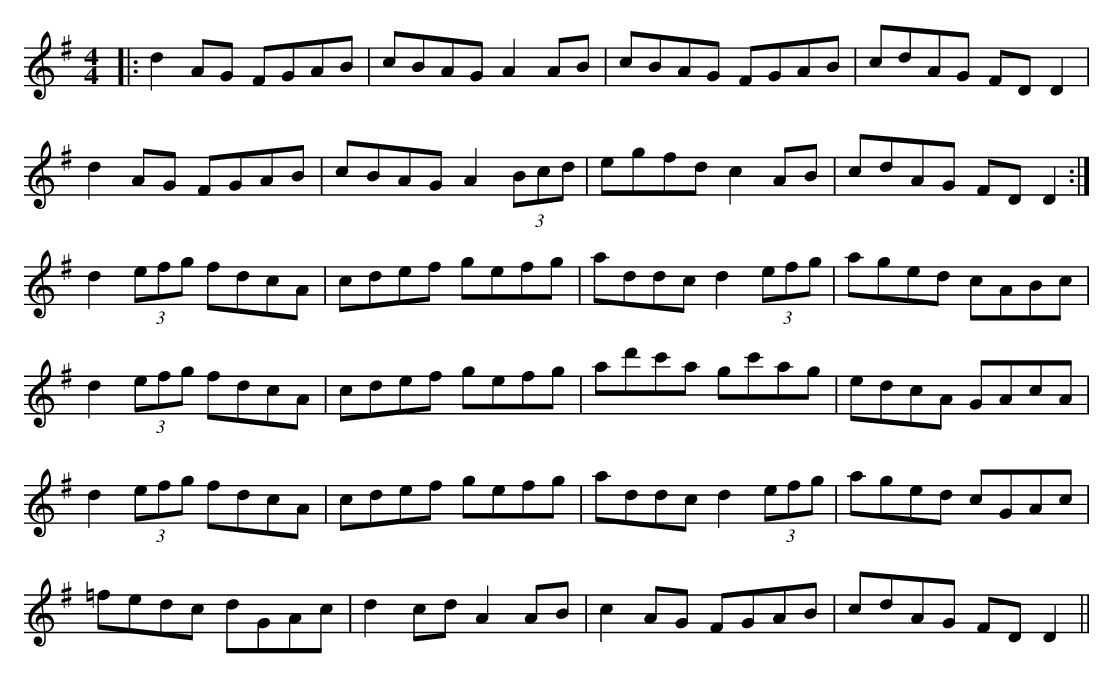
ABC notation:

X:1
M:4/4
K:Dmix
|: d2 AG FGAB | cBAG A2 AB | cBAG FGAB | cdAG FD D2 |
d2 AG FGAB | cBAG A2 (3Bcd | egfd c2 AB | cdAG FD D2 :|
d2 (3efg fdcA | cdef gefg | addc d2 (3efg | aged cABc |
d2 (3efg fdcA | cdef gefg | ad'c'a gc'ag | edcA GAcA |
d2 (3efg fdcA | cdef gefg | addc d2 (3efg | aged cGAc |
=fedc dGAc | d2 cd A2 AB | c2 AG FGAB | cdAG FD D2 ||
